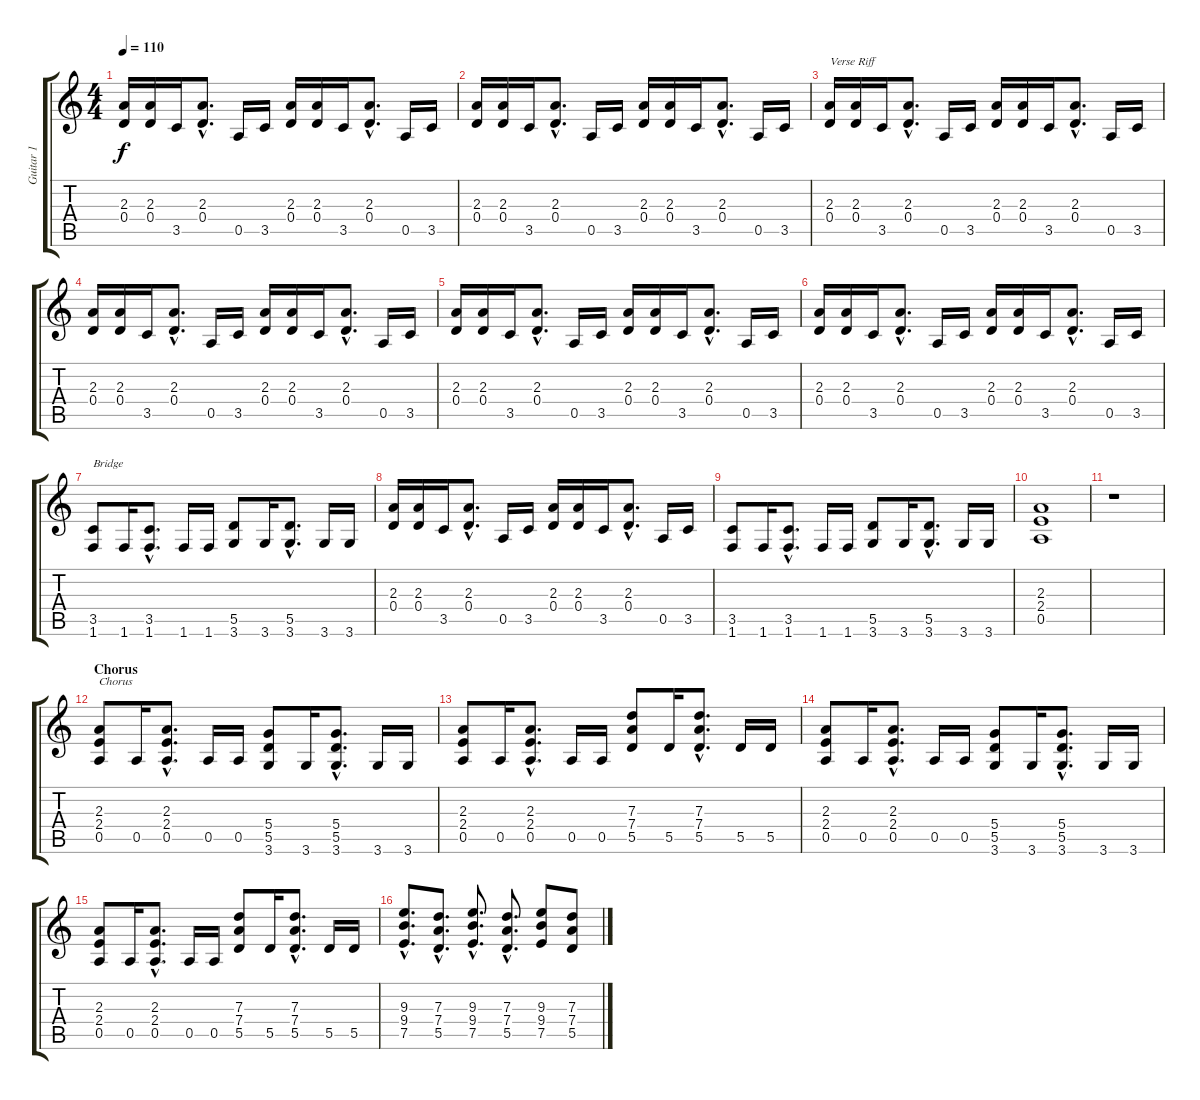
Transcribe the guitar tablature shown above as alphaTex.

\track ("Guitar 1" "Guitar 1") {instrument distortionguitar}
\staff {score tabs}
\tuning (E4 B3 G3 D3 A2 E2) {hide}
\ts (4 4)
\tempo 110
\clef g2
\ks c
(2.3 0.4).16{dy f} (2.3 0.4).16 3.5.16 (2.3{hac} 0.4{hac}).8{d} 0.5.16 3.5.16 (2.3 0.4).16 (2.3 0.4).16 3.5.16 (2.3{hac} 0.4{hac}).8{d} 0.5.16 3.5.16 |
(2.3 0.4).16 (2.3 0.4).16 3.5.16 (2.3{hac} 0.4{hac}).8{d} 0.5.16 3.5.16 (2.3 0.4).16 (2.3 0.4).16 3.5.16 (2.3{hac} 0.4{hac}).8{d} 0.5.16 3.5.16 |
(2.3 0.4).16{txt "Verse Riff"} (2.3 0.4).16 3.5.16 (2.3{hac} 0.4{hac}).8{d} 0.5.16 3.5.16 (2.3 0.4).16 (2.3 0.4).16 3.5.16 (2.3{hac} 0.4{hac}).8{d} 0.5.16 3.5.16 |
(2.3 0.4).16 (2.3 0.4).16 3.5.16 (2.3{hac} 0.4{hac}).8{d} 0.5.16 3.5.16 (2.3 0.4).16 (2.3 0.4).16 3.5.16 (2.3{hac} 0.4{hac}).8{d} 0.5.16 3.5.16 |
(2.3 0.4).16 (2.3 0.4).16 3.5.16 (2.3{hac} 0.4{hac}).8{d} 0.5.16 3.5.16 (2.3 0.4).16 (2.3 0.4).16 3.5.16 (2.3{hac} 0.4{hac}).8{d} 0.5.16 3.5.16 |
(2.3 0.4).16 (2.3 0.4).16 3.5.16 (2.3{hac} 0.4{hac}).8{d} 0.5.16 3.5.16 (2.3 0.4).16 (2.3 0.4).16 3.5.16 (2.3{hac} 0.4{hac}).8{d} 0.5.16 3.5.16 |
(3.5 1.6).8{txt "Bridge"} 1.6.16 (3.5{hac} 1.6{hac}).8{d} 1.6.16 1.6.16 (5.5 3.6).8 3.6.16 (5.5{hac} 3.6{hac}).8{d} 3.6.16 3.6.16 |
(2.3 0.4).16 (2.3 0.4).16 3.5.16 (2.3{hac} 0.4{hac}).8{d} 0.5.16 3.5.16 (2.3 0.4).16 (2.3 0.4).16 3.5.16 (2.3{hac} 0.4{hac}).8{d} 0.5.16 3.5.16 |
(3.5 1.6).8 1.6.16 (3.5{hac} 1.6{hac}).8{d} 1.6.16 1.6.16 (5.5 3.6).8 3.6.16 (5.5{hac} 3.6{hac}).8{d} 3.6.16 3.6.16 |
(2.3 2.4 0.5).1 |
r.1 |
\section ("" "Chorus")
(2.3 2.4 0.5).8{txt "Chorus"} 0.5.16 (2.3{hac} 2.4{hac} 0.5{hac}).8{d} 0.5.16 0.5.16 (5.4 5.5 3.6).8 3.6.16 (5.4{hac} 5.5{hac} 3.6{hac}).8{d} 3.6.16 3.6.16 |
(2.3 2.4 0.5).8 0.5.16 (2.3{hac} 2.4{hac} 0.5{hac}).8{d} 0.5.16 0.5.16 (7.3 7.4 5.5).8 5.5.16 (7.3{hac} 7.4{hac} 5.5{hac}).8{d} 5.5.16 5.5.16 |
(2.3 2.4 0.5).8 0.5.16 (2.3{hac} 2.4{hac} 0.5{hac}).8{d} 0.5.16 0.5.16 (5.4 5.5 3.6).8 3.6.16 (5.4{hac} 5.5{hac} 3.6{hac}).8{d} 3.6.16 3.6.16 |
(2.3 2.4 0.5).8 0.5.16 (2.3{hac} 2.4{hac} 0.5{hac}).8{d} 0.5.16 0.5.16 (7.3 7.4 5.5).8 5.5.16 (7.3{hac} 7.4{hac} 5.5{hac}).8{d} 5.5.16 5.5.16 |
(9.3{hac} 9.4{hac} 7.5{hac}).8{d} (7.3{hac} 7.4{hac} 5.5{hac}).8{d} (9.3{hac} 9.4{hac} 7.5{hac}).8{d} (7.3{hac} 7.4{hac} 5.5{hac}).8{d} (9.3 9.4 7.5).8 (7.3 7.4 5.5).8
